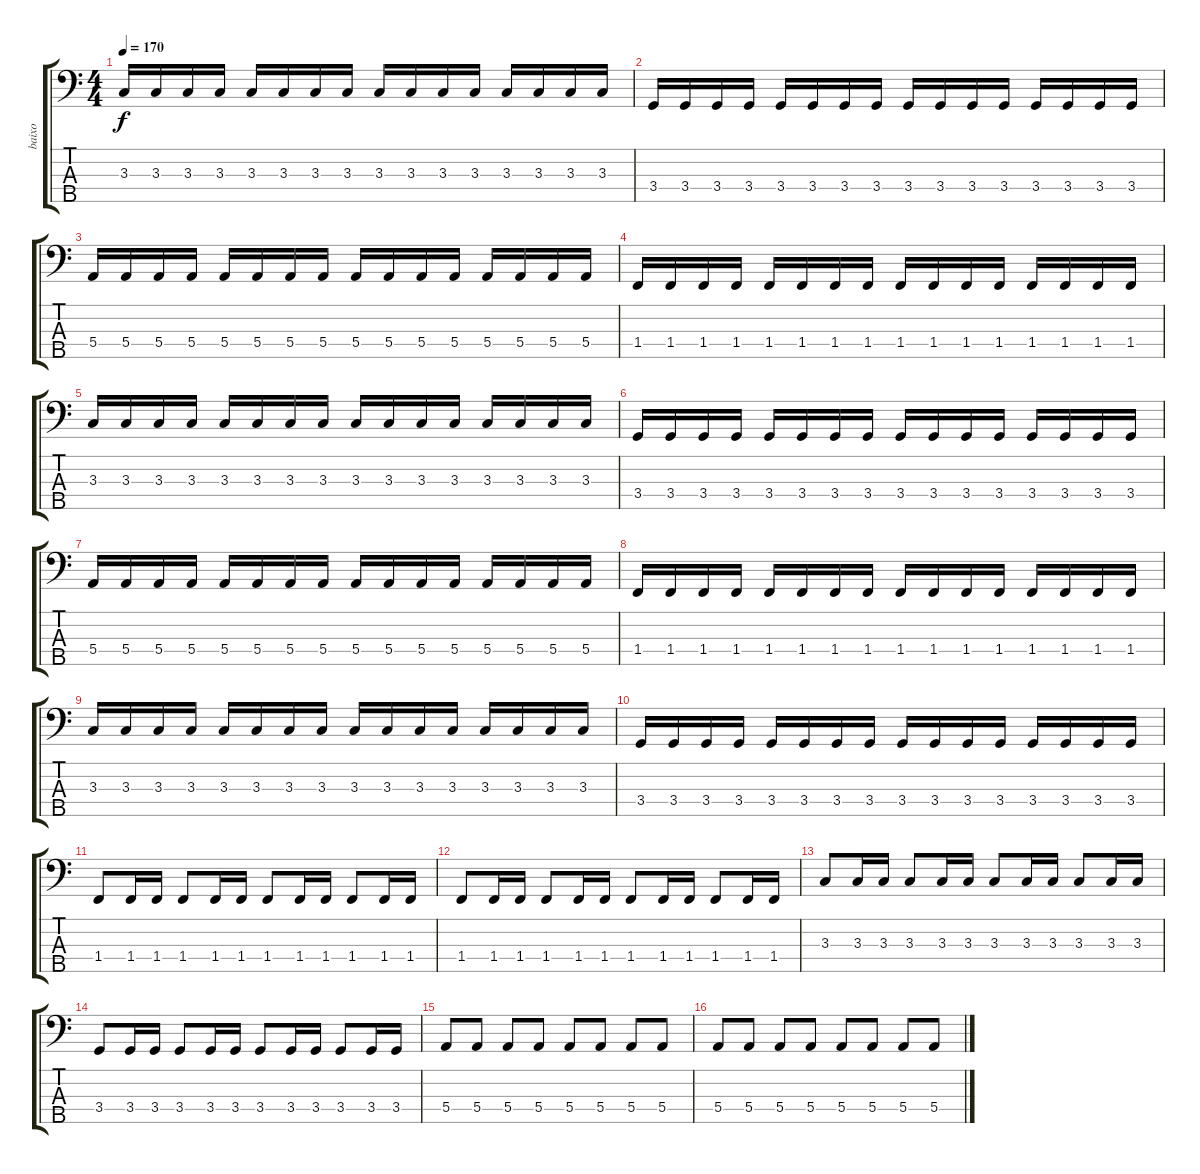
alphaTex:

\track ("baixo" "baixo") {instrument electricbassfinger}
\staff {score tabs}
\tuning (G2 D2 A1 E1 B0) {hide}
\ts (4 4)
\tempo 170
\clef f4
\ks c
3.3.16{dy f} 3.3.16 3.3.16 3.3.16 3.3.16 3.3.16 3.3.16 3.3.16 3.3.16 3.3.16 3.3.16 3.3.16 3.3.16 3.3.16 3.3.16 3.3.16 |
3.4.16 3.4.16 3.4.16 3.4.16 3.4.16 3.4.16 3.4.16 3.4.16 3.4.16 3.4.16 3.4.16 3.4.16 3.4.16 3.4.16 3.4.16 3.4.16 |
5.4.16 5.4.16 5.4.16 5.4.16 5.4.16 5.4.16 5.4.16 5.4.16 5.4.16 5.4.16 5.4.16 5.4.16 5.4.16 5.4.16 5.4.16 5.4.16 |
1.4.16 1.4.16 1.4.16 1.4.16 1.4.16 1.4.16 1.4.16 1.4.16 1.4.16 1.4.16 1.4.16 1.4.16 1.4.16 1.4.16 1.4.16 1.4.16 |
3.3.16 3.3.16 3.3.16 3.3.16 3.3.16 3.3.16 3.3.16 3.3.16 3.3.16 3.3.16 3.3.16 3.3.16 3.3.16 3.3.16 3.3.16 3.3.16 |
3.4.16 3.4.16 3.4.16 3.4.16 3.4.16 3.4.16 3.4.16 3.4.16 3.4.16 3.4.16 3.4.16 3.4.16 3.4.16 3.4.16 3.4.16 3.4.16 |
5.4.16 5.4.16 5.4.16 5.4.16 5.4.16 5.4.16 5.4.16 5.4.16 5.4.16 5.4.16 5.4.16 5.4.16 5.4.16 5.4.16 5.4.16 5.4.16 |
1.4.16 1.4.16 1.4.16 1.4.16 1.4.16 1.4.16 1.4.16 1.4.16 1.4.16 1.4.16 1.4.16 1.4.16 1.4.16 1.4.16 1.4.16 1.4.16 |
3.3.16 3.3.16 3.3.16 3.3.16 3.3.16 3.3.16 3.3.16 3.3.16 3.3.16 3.3.16 3.3.16 3.3.16 3.3.16 3.3.16 3.3.16 3.3.16 |
3.4.16 3.4.16 3.4.16 3.4.16 3.4.16 3.4.16 3.4.16 3.4.16 3.4.16 3.4.16 3.4.16 3.4.16 3.4.16 3.4.16 3.4.16 3.4.16 |
1.4.8 1.4.16 1.4.16 1.4.8 1.4.16 1.4.16 1.4.8 1.4.16 1.4.16 1.4.8 1.4.16 1.4.16 |
1.4.8 1.4.16 1.4.16 1.4.8 1.4.16 1.4.16 1.4.8 1.4.16 1.4.16 1.4.8 1.4.16 1.4.16 |
3.3.8 3.3.16 3.3.16 3.3.8 3.3.16 3.3.16 3.3.8 3.3.16 3.3.16 3.3.8 3.3.16 3.3.16 |
3.4.8 3.4.16 3.4.16 3.4.8 3.4.16 3.4.16 3.4.8 3.4.16 3.4.16 3.4.8 3.4.16 3.4.16 |
5.4.8 5.4.8 5.4.8 5.4.8 5.4.8 5.4.8 5.4.8 5.4.8 |
5.4.8 5.4.8 5.4.8 5.4.8 5.4.8 5.4.8 5.4.8 5.4.8
